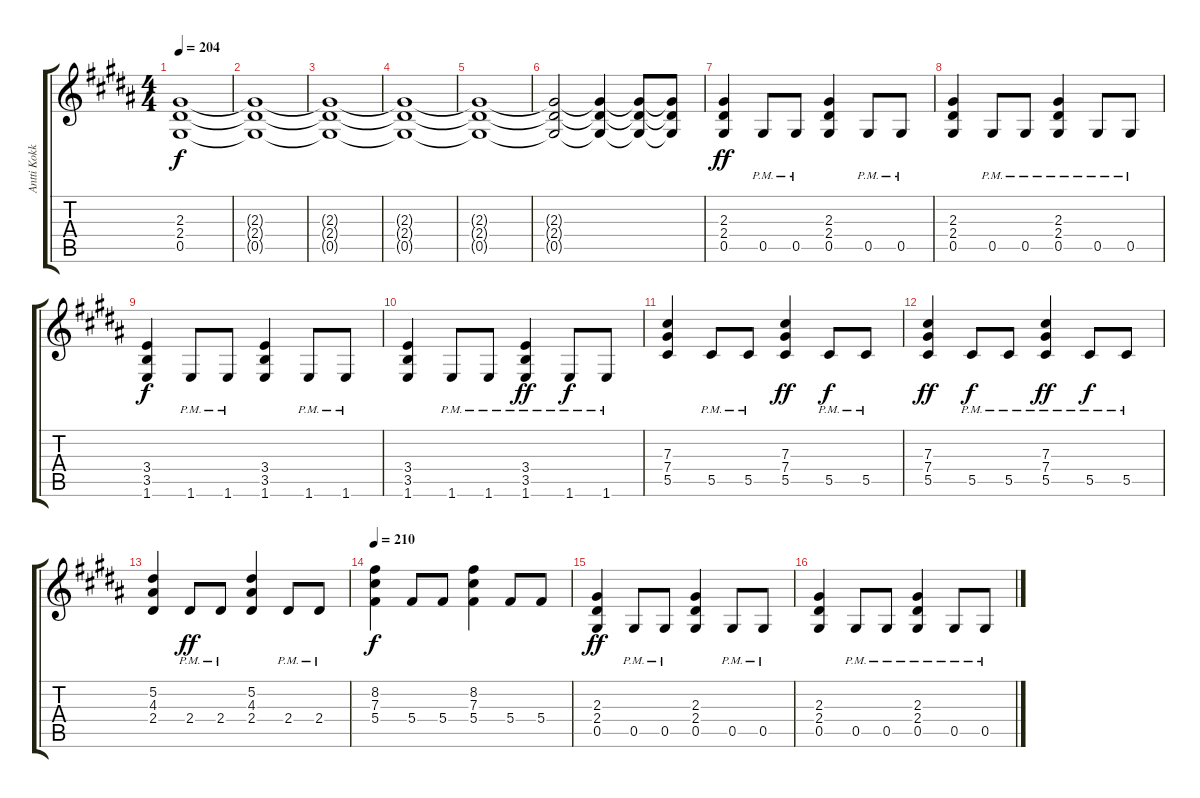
\track ("Antti Kokko" "Antti Kokk") {instrument distortionguitar}
\staff {score tabs}
\tuning (Eb4 Bb3 Gb3 Db3 Ab2 Eb2) {hide}
\ts (4 4)
\tempo 204
\clef g2
\ks g#minor
(2.3{t} 2.4{t} 0.5{t}).1{dy f} |
(2.3{t} 2.4{t} 0.5{t}).1 |
(2.3{t} 2.4{t} 0.5{t}).1 |
(2.3{t} 2.4{t} 0.5{t}).1 |
(2.3{t} 2.4{t} 0.5{t}).1 |
(2.3{t} 2.4{t} 0.5{t}).2 (2.3{t} 2.4{t} 0.5{t}).4 (2.3{t} 2.4{t} 0.5{t}).8 (2.3{t} 2.4{t} 0.5{t}).8 |
(2.3 2.4 0.5).4{dy ff} 0.5{pm}.8 0.5{pm}.8 (2.3 2.4 0.5).4 0.5{pm}.8 0.5{pm}.8 |
(2.3 2.4 0.5).4 0.5{pm}.8 0.5{pm}.8 (2.3 2.4 0.5{pm}).4 0.5{pm}.8 0.5{pm}.8 |
(3.4 3.5 1.6).4{dy f} 1.6{pm}.8 1.6{pm}.8 (3.4 3.5 1.6).4 1.6{pm}.8 1.6{pm}.8 |
(3.4 3.5 1.6).4 1.6{pm}.8 1.6{pm}.8 (3.4{pm} 3.5 1.6).4{dy ff} 1.6{pm}.8{dy f} 1.6{pm}.8 |
(7.3 7.4 5.5).4 5.5{pm}.8 5.5{pm}.8 (7.3 7.4 5.5).4{dy ff} 5.5{pm}.8{dy f} 5.5{pm}.8 |
(7.3 7.4 5.5).4{dy ff} 5.5{pm}.8{dy f} 5.5{pm}.8 (7.3 7.4{pm} 5.5).4{dy ff} 5.5{pm}.8{dy f} 5.5{pm}.8 |
(5.2 4.3 2.4).4 2.4{pm}.8{dy ff} 2.4{pm}.8 (5.2 4.3 2.4).4 2.4{pm}.8 2.4{pm}.8 |
\tempo 210
(8.2 7.3 5.4).4{dy f} 5.4.8 5.4.8 (8.2 7.3 5.4).4 5.4.8 5.4.8 |
(2.3 2.4 0.5).4{dy ff} 0.5{pm}.8 0.5{pm}.8 (2.3 2.4 0.5).4 0.5{pm}.8 0.5{pm}.8 |
(2.3 2.4 0.5).4 0.5{pm}.8 0.5{pm}.8 (2.3 2.4 0.5{pm}).4 0.5{pm}.8 0.5{pm}.8
